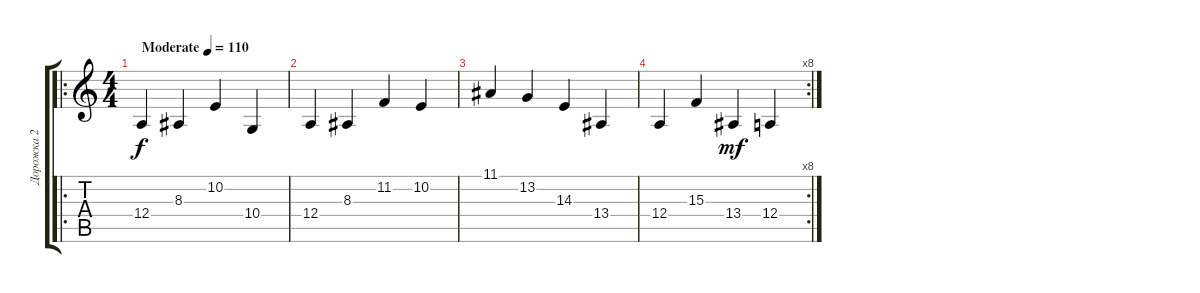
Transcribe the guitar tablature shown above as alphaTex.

\track ("Дорожка 2" "Дорожка 2") {instrument pad4choir}
\staff {score tabs}
\tuning (B3 Gb3 D3 A2 E2 B1) {hide}
\ro
\ts (4 4)
\tempo (110 "Moderate")
\clef g2
\ks c
12.4.4{dy f instrument pad4choir} 8.3.4 10.2.4 10.4.4 |
12.4.4 8.3.4 11.2.4 10.2.4 |
11.1.4 13.2.4 14.3.4 13.4.4 |
\rc 8
12.4.4 15.3.4 13.4.4{dy mf} 12.4.4
